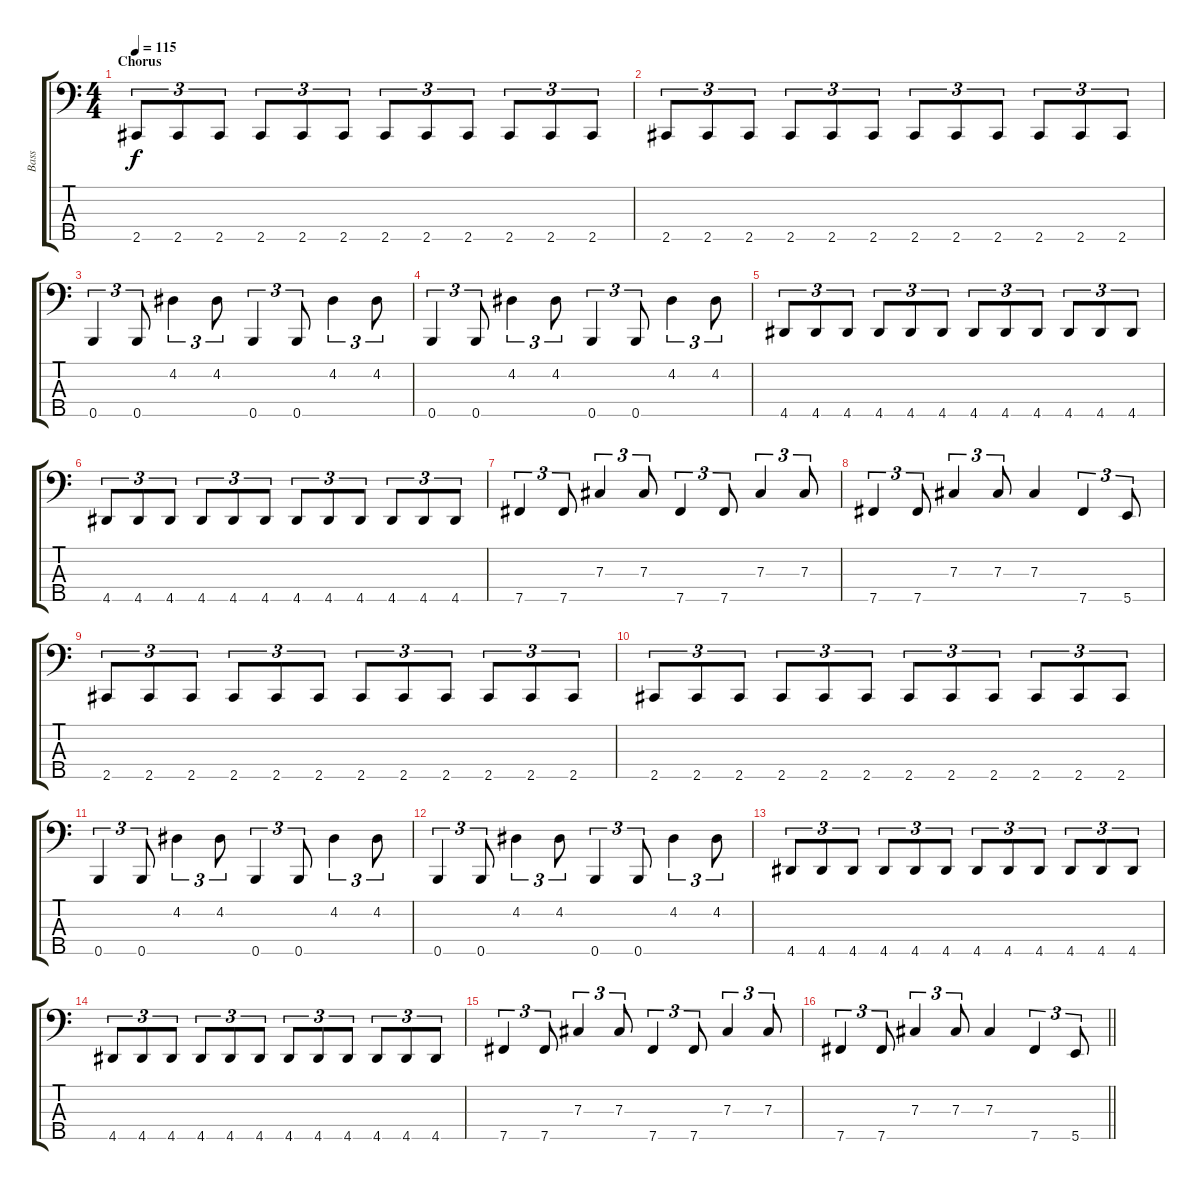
\track ("Bass" "Bass") {instrument electricbassfinger}
\staff {score tabs}
\tuning (E2 B1 Gb1 Db1 B0) {hide}
\ts (4 4)
\section ("" "Chorus")
\tempo 115
\clef f4
\ks c
2.5.8{tu (3 2) dy f} 2.5.8{tu (3 2)} 2.5.8{tu (3 2)} 2.5.8{tu (3 2)} 2.5.8{tu (3 2)} 2.5.8{tu (3 2)} 2.5.8{tu (3 2)} 2.5.8{tu (3 2)} 2.5.8{tu (3 2)} 2.5.8{tu (3 2)} 2.5.8{tu (3 2)} 2.5.8{tu (3 2)} |
2.5.8{tu (3 2)} 2.5.8{tu (3 2)} 2.5.8{tu (3 2)} 2.5.8{tu (3 2)} 2.5.8{tu (3 2)} 2.5.8{tu (3 2)} 2.5.8{tu (3 2)} 2.5.8{tu (3 2)} 2.5.8{tu (3 2)} 2.5.8{tu (3 2)} 2.5.8{tu (3 2)} 2.5.8{tu (3 2)} |
0.5.4{tu (3 2)} 0.5.8{tu (3 2)} 4.2.4{tu (3 2)} 4.2.8{tu (3 2)} 0.5.4{tu (3 2)} 0.5.8{tu (3 2)} 4.2.4{tu (3 2)} 4.2.8{tu (3 2)} |
0.5.4{tu (3 2)} 0.5.8{tu (3 2)} 4.2.4{tu (3 2)} 4.2.8{tu (3 2)} 0.5.4{tu (3 2)} 0.5.8{tu (3 2)} 4.2.4{tu (3 2)} 4.2.8{tu (3 2)} |
4.5.8{tu (3 2)} 4.5.8{tu (3 2)} 4.5.8{tu (3 2)} 4.5.8{tu (3 2)} 4.5.8{tu (3 2)} 4.5.8{tu (3 2)} 4.5.8{tu (3 2)} 4.5.8{tu (3 2)} 4.5.8{tu (3 2)} 4.5.8{tu (3 2)} 4.5.8{tu (3 2)} 4.5.8{tu (3 2)} |
4.5.8{tu (3 2)} 4.5.8{tu (3 2)} 4.5.8{tu (3 2)} 4.5.8{tu (3 2)} 4.5.8{tu (3 2)} 4.5.8{tu (3 2)} 4.5.8{tu (3 2)} 4.5.8{tu (3 2)} 4.5.8{tu (3 2)} 4.5.8{tu (3 2)} 4.5.8{tu (3 2)} 4.5.8{tu (3 2)} |
7.5.4{tu (3 2)} 7.5.8{tu (3 2)} 7.3.4{tu (3 2)} 7.3.8{tu (3 2)} 7.5.4{tu (3 2)} 7.5.8{tu (3 2)} 7.3.4{tu (3 2)} 7.3.8{tu (3 2)} |
7.5.4{tu (3 2)} 7.5.8{tu (3 2)} 7.3.4{tu (3 2)} 7.3.8{tu (3 2)} 7.3.4 7.5.4{tu (3 2)} 5.5.8{tu (3 2)} |
2.5.8{tu (3 2)} 2.5.8{tu (3 2)} 2.5.8{tu (3 2)} 2.5.8{tu (3 2)} 2.5.8{tu (3 2)} 2.5.8{tu (3 2)} 2.5.8{tu (3 2)} 2.5.8{tu (3 2)} 2.5.8{tu (3 2)} 2.5.8{tu (3 2)} 2.5.8{tu (3 2)} 2.5.8{tu (3 2)} |
2.5.8{tu (3 2)} 2.5.8{tu (3 2)} 2.5.8{tu (3 2)} 2.5.8{tu (3 2)} 2.5.8{tu (3 2)} 2.5.8{tu (3 2)} 2.5.8{tu (3 2)} 2.5.8{tu (3 2)} 2.5.8{tu (3 2)} 2.5.8{tu (3 2)} 2.5.8{tu (3 2)} 2.5.8{tu (3 2)} |
0.5.4{tu (3 2)} 0.5.8{tu (3 2)} 4.2.4{tu (3 2)} 4.2.8{tu (3 2)} 0.5.4{tu (3 2)} 0.5.8{tu (3 2)} 4.2.4{tu (3 2)} 4.2.8{tu (3 2)} |
0.5.4{tu (3 2)} 0.5.8{tu (3 2)} 4.2.4{tu (3 2)} 4.2.8{tu (3 2)} 0.5.4{tu (3 2)} 0.5.8{tu (3 2)} 4.2.4{tu (3 2)} 4.2.8{tu (3 2)} |
4.5.8{tu (3 2)} 4.5.8{tu (3 2)} 4.5.8{tu (3 2)} 4.5.8{tu (3 2)} 4.5.8{tu (3 2)} 4.5.8{tu (3 2)} 4.5.8{tu (3 2)} 4.5.8{tu (3 2)} 4.5.8{tu (3 2)} 4.5.8{tu (3 2)} 4.5.8{tu (3 2)} 4.5.8{tu (3 2)} |
4.5.8{tu (3 2)} 4.5.8{tu (3 2)} 4.5.8{tu (3 2)} 4.5.8{tu (3 2)} 4.5.8{tu (3 2)} 4.5.8{tu (3 2)} 4.5.8{tu (3 2)} 4.5.8{tu (3 2)} 4.5.8{tu (3 2)} 4.5.8{tu (3 2)} 4.5.8{tu (3 2)} 4.5.8{tu (3 2)} |
7.5.4{tu (3 2)} 7.5.8{tu (3 2)} 7.3.4{tu (3 2)} 7.3.8{tu (3 2)} 7.5.4{tu (3 2)} 7.5.8{tu (3 2)} 7.3.4{tu (3 2)} 7.3.8{tu (3 2)} |
\barLineRight lightlight
7.5.4{tu (3 2)} 7.5.8{tu (3 2)} 7.3.4{tu (3 2)} 7.3.8{tu (3 2)} 7.3.4 7.5.4{tu (3 2)} 5.5.8{tu (3 2)}
